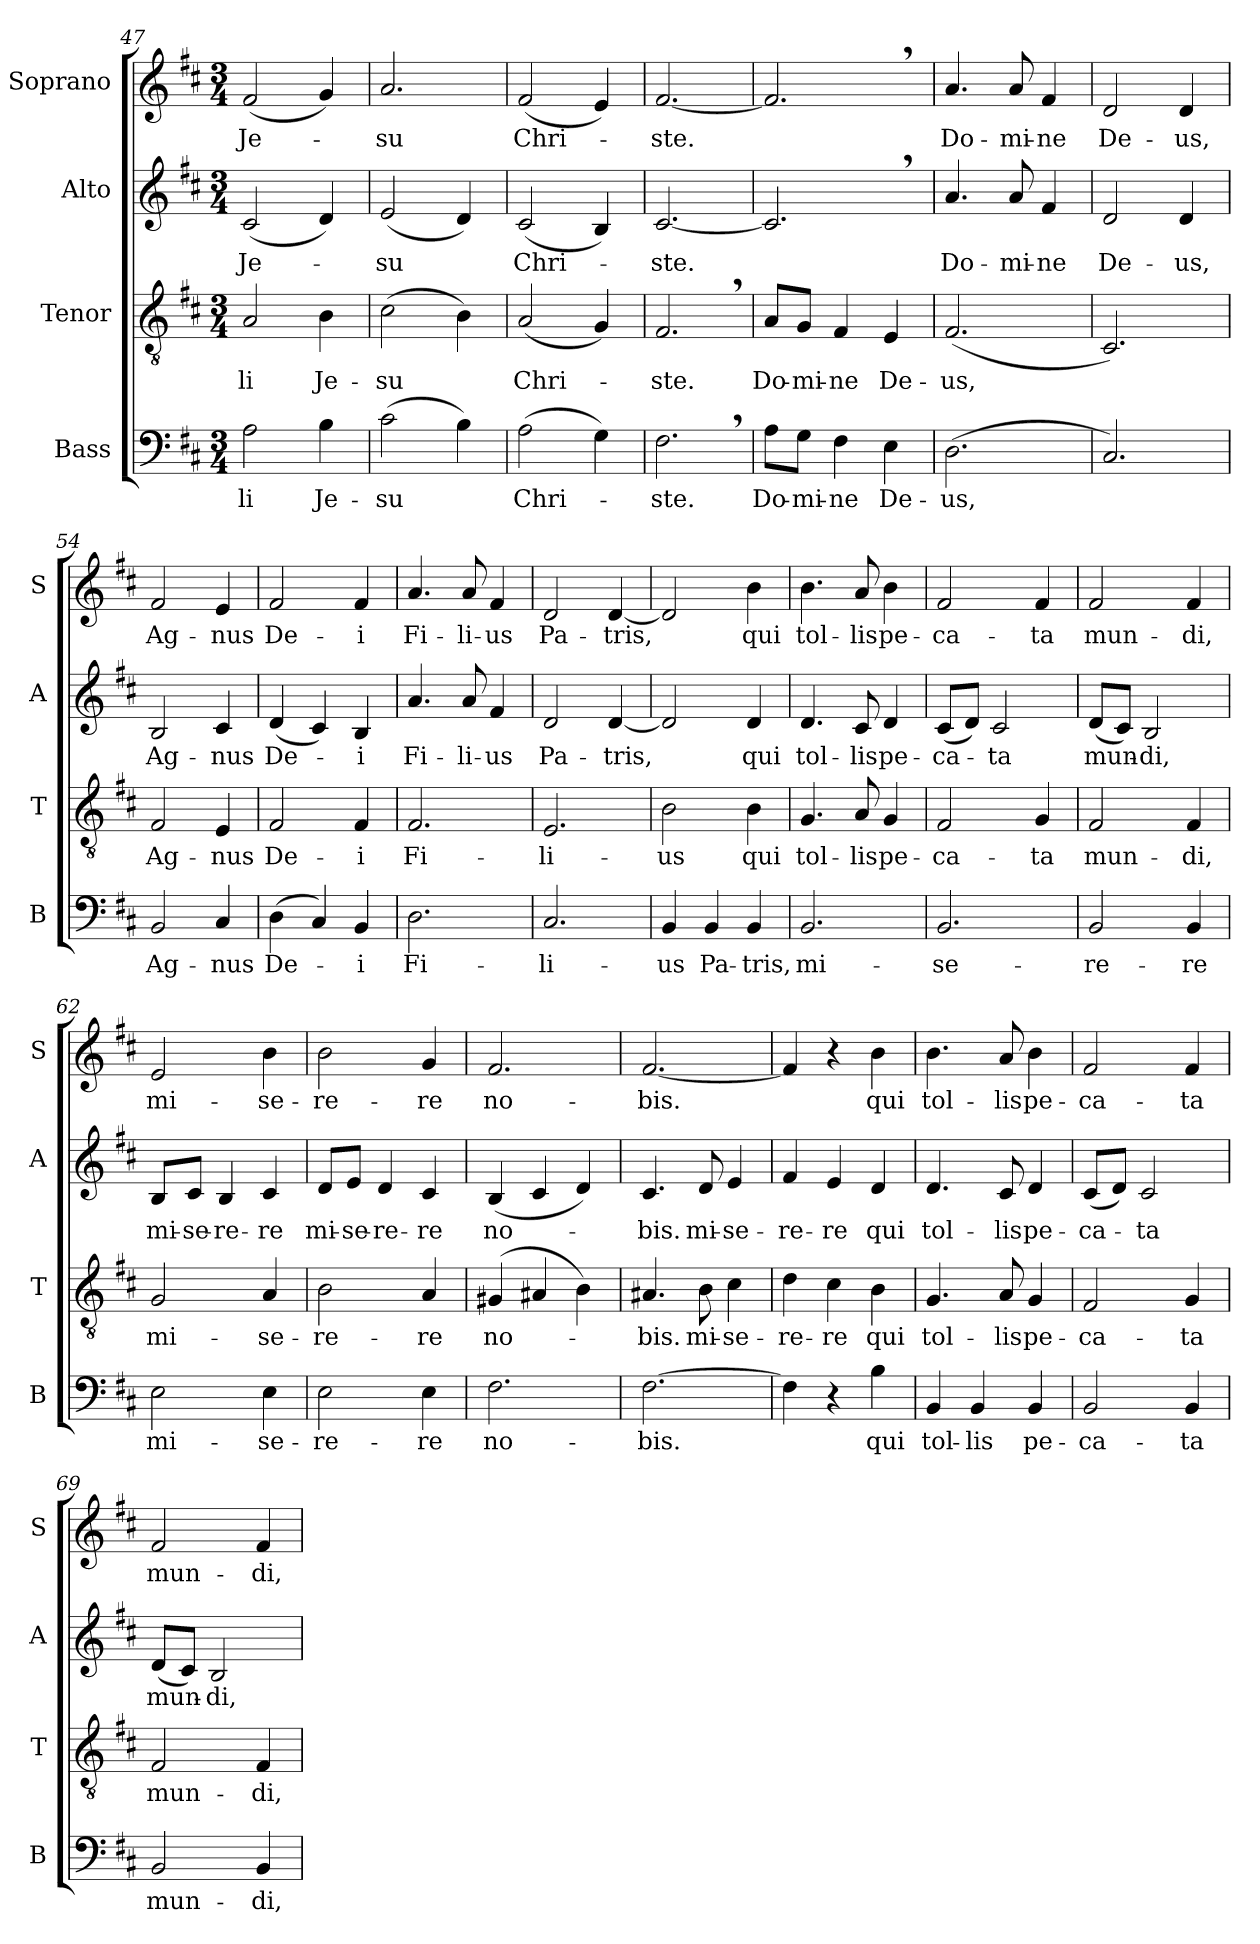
**kern	**text	**kern	**text	**kern	**text	**kern	**text
*part4	*part4	*part3	*part3	*part2	*part2	*part1	*part1
*staff4	*staff4	*staff3	*staff3	*staff2	*staff2	*staff1	*staff1
*I"Bass	*	*I"Tenor	*	*I"Alto	*	*I"Soprano	*
*I'B	*	*I'T	*	*I'A	*	*I'S	*
*clefF4	*	*clefGv2	*	*clefG2	*	*clefG2	*
*k[f#c#]	*	*k[f#c#]	*	*k[f#c#]	*	*k[f#c#]	*
*b:	*	*b:	*	*b:	*	*b:	*
*M3/4	*	*M3/4	*	*M3/4	*	*M3/4	*
=47	=47	=47	=47	=47	=47	=47	=47
2A\	-li	2A/	-li	(2c#/	Je-	(2f#/	Je-
4B\	Je-	4B\	Je-	4d/)	.	4g/)	.
!!LO:LB:g=z
=48	=48	=48	=48	=48	=48	=48	=48
(2c#\	-su	(2c#\	-su	(2e/	-su	2.a/	-su
4B\)	.	4B\)	.	4d/)	.	.	.
=49	=49	=49	=49	=49	=49	=49	=49
(2A\	Chri-	(2A/	Chri-	(2c#/	Chri-	(2f#/	Chri-
4G\)	.	4G/)	.	4B/)	.	4e/)	.
=50	=50	=50	=50	=50	=50	=50	=50
2.F#,>\	-ste.	2.F#,>/	-ste.	[2.c#/	-ste.	[2.f#/	-ste.
=51	=51	=51	=51	=51	=51	=51	=51
8A\L	Do-	8A/L	Do-	2.c#,>/]	.	2.f#,>/]	.
8G\J	-mi-	8G/J	-mi-	.	.	.	.
4F#\	-ne	4F#/	-ne	.	.	.	.
4E\	De-	4E/	De-	.	.	.	.
=52	=52	=52	=52	=52	=52	=52	=52
(2.D\	-us,	(2.F#/	-us,	4.a/	Do-	4.a/	Do-
.	.	.	.	8a/	-mi-	8a/	-mi-
.	.	.	.	4f#/	-ne	4f#/	-ne
!!LO:PB:g=z
=53	=53	=53	=53	=53	=53	=53	=53
2.C#/)	.	2.C#/)	.	2d/	De-	2d/	De-
.	.	.	.	4d/	-us,	4d/	-us,
=54	=54	=54	=54	=54	=54	=54	=54
2BB/	Ag-	2F#/	Ag-	2B/	Ag-	2f#/	Ag-
4C#/	-nus	4E/	-nus	4c#/	-nus	4e/	-nus
=55	=55	=55	=55	=55	=55	=55	=55
(4D\	De-	2F#/	De-	(4d/	De-	2f#/	De-
4C#/)	.	.	.	4c#/)	.	.	.
4BB/	-i	4F#/	-i	4B/	-i	4f#/	-i
=56	=56	=56	=56	=56	=56	=56	=56
2.D\	Fi-	2.F#/	Fi-	4.a/	Fi-	4.a/	Fi-
.	.	.	.	8a/	-li-	8a/	-li-
.	.	.	.	4f#/	-us	4f#/	-us
=57	=57	=57	=57	=57	=57	=57	=57
2.C#/	-li-	2.E/	-li-	2d/	Pa-	2d/	Pa-
.	.	.	.	[4d/	-tris,	[4d/	-tris,
=58	=58	=58	=58	=58	=58	=58	=58
4BB/	-us	2B\	-us	2d/]	.	2d/]	.
4BB/	Pa-	.	.	.	.	.	.
4BB/	-tris,	4B\	qui	4d/	qui	4b\	qui
!!LO:LB:g=z
=59	=59	=59	=59	=59	=59	=59	=59
2.BB/	mi-	4.G/	tol-	4.d/	tol-	4.b\	tol-
.	.	8A/	-lis	8c#/	-lis	8a/	-lis
.	.	4G/	pe-	4d/	pe-	4b\	pe-
=60	=60	=60	=60	=60	=60	=60	=60
2.BB/	-se-	2F#/	-ca-	(8c#/L	-ca-	2f#/	-ca-
.	.	.	.	8d/J)	.	.	.
.	.	.	.	2c#/	-ta	.	.
.	.	4G/	-ta	.	.	4f#/	-ta
=61	=61	=61	=61	=61	=61	=61	=61
2BB/	-re-	2F#/	mun-	(8d/L	mun-	2f#/	mun-
.	.	.	.	8c#/J)	.	.	.
.	.	.	.	2B/	-di,	.	.
4BB/	-re	4F#/	-di,	.	.	4f#/	-di,
=62	=62	=62	=62	=62	=62	=62	=62
2E\	mi-	2G/	mi-	8B/L	mi-	2e/	mi-
.	.	.	.	8c#/J	-se-	.	.
.	.	.	.	4B/	-re-	.	.
4E\	-se-	4A/	-se-	4c#/	-re	4b\	-se-
=63	=63	=63	=63	=63	=63	=63	=63
2E\	-re-	2B\	-re-	8d/L	mi-	2b\	-re-
.	.	.	.	8e/J	-se-	.	.
.	.	.	.	4d/	-re-	.	.
4E\	-re	4A/	-re	4c#/	-re	4g/	-re
=64	=64	=64	=64	=64	=64	=64	=64
2.F#\	no-	(4G#X/	no-	(4B/	no-	2.f#/	no-
.	.	4A#X/	.	4c#/	.	.	.
.	.	4B\)	.	4d/)	.	.	.
!!LO:PB:g=z
=65	=65	=65	=65	=65	=65	=65	=65
[2.F#\	-bis.	4.A#X/	-bis.	4.c#/	-bis.	[2.f#/	-bis.
.	.	8B\	mi-	8d/	mi-	.	.
.	.	4c#\	-se-	4e/	-se-	.	.
=66	=66	=66	=66	=66	=66	=66	=66
4F#\]	.	4d\	-re-	4f#/	-re-	4f#/]	.
4r	.	4c#\	-re	4e/	-re	4r	.
4B\	qui	4B\	qui	4d/	qui	4b\	qui
=67	=67	=67	=67	=67	=67	=67	=67
4BB/	tol-	4.G/	tol-	4.d/	tol-	4.b\	tol-
4BB/	-lis	.	.	.	.	.	.
.	.	8A/	-lis	8c#/	-lis	8a/	-lis
4BB/	pe-	4G/	pe-	4d/	pe-	4b\	pe-
=68	=68	=68	=68	=68	=68	=68	=68
2BB/	-ca-	2F#/	-ca-	(8c#/L	-ca-	2f#/	-ca-
.	.	.	.	8d/J)	.	.	.
.	.	.	.	2c#/	-ta	.	.
4BB/	-ta	4G/	-ta	.	.	4f#/	-ta
=69	=69	=69	=69	=69	=69	=69	=69
2BB/	mun-	2F#/	mun-	(8d/L	mun-	2f#/	mun-
.	.	.	.	8c#/J)	.	.	.
.	.	.	.	2B/	-di,	.	.
4BB/	-di,	4F#/	-di,	.	.	4f#/	-di,
=	=	=	=	=	=	=	=
*-	*-	*-	*-	*-	*-	*-	*-
